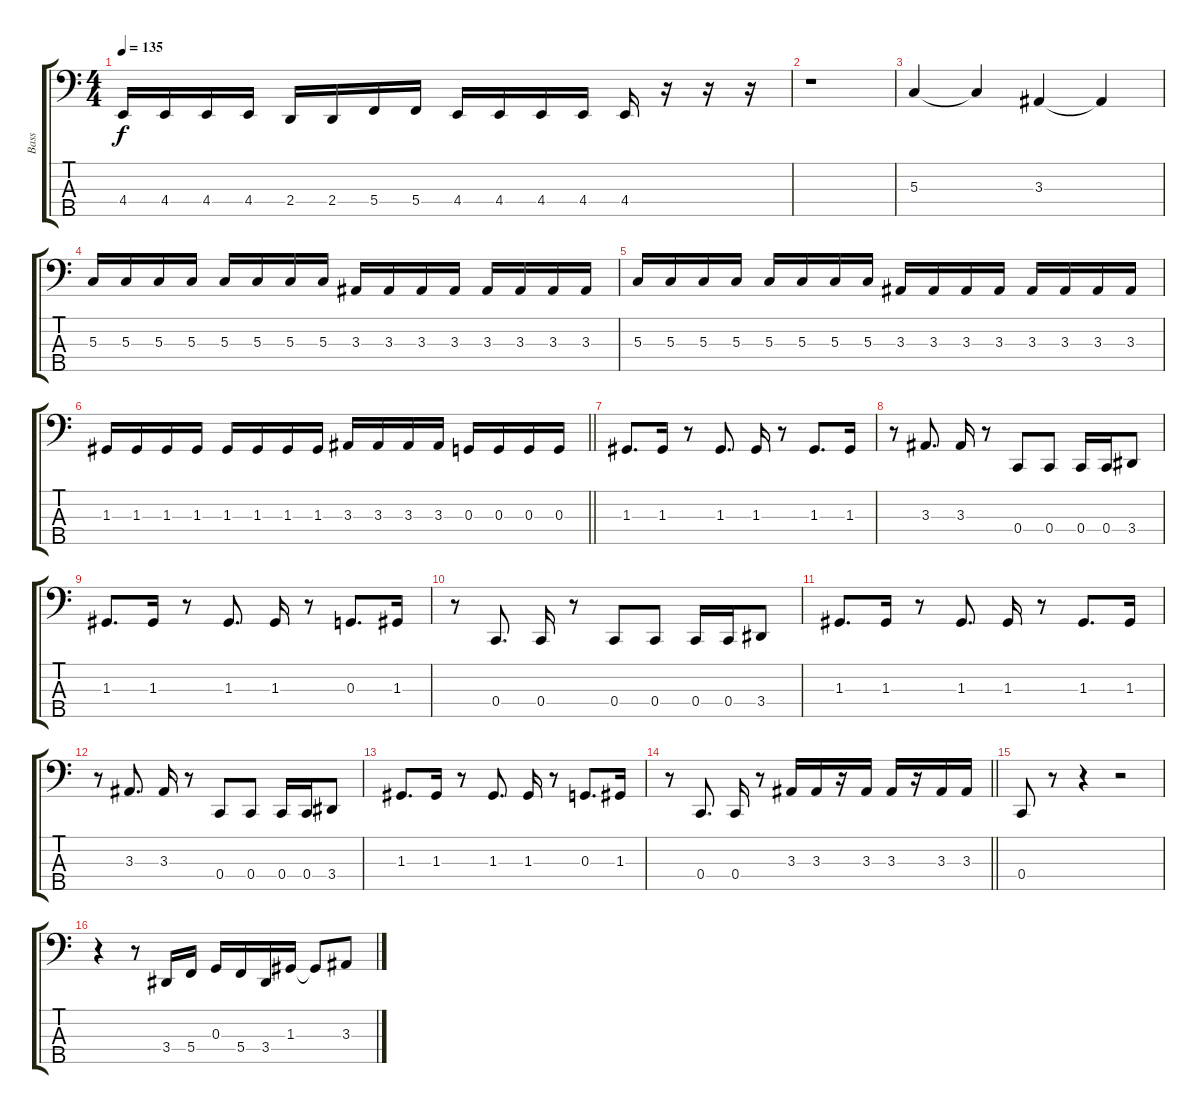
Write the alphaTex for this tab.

\track ("Bass" "Bass") {instrument electricbasspick}
\staff {score tabs}
\tuning (F2 C2 G1 C1 A0) {hide}
\ts (4 4)
\tempo 135
\clef f4
\ks c
4.4.16{dy f} 4.4.16 4.4.16 4.4.16 2.4.16 2.4.16 5.4.16 5.4.16 4.4.16 4.4.16 4.4.16 4.4.16 4.4.16 r.16 r.16 r.16 |
r.1 |
5.3.4 5.3{t}.4 3.3.4 3.3{t}.4 |
5.3.16 5.3.16 5.3.16 5.3.16 5.3.16 5.3.16 5.3.16 5.3.16 3.3.16 3.3.16 3.3.16 3.3.16 3.3.16 3.3.16 3.3.16 3.3.16 |
5.3.16 5.3.16 5.3.16 5.3.16 5.3.16 5.3.16 5.3.16 5.3.16 3.3.16 3.3.16 3.3.16 3.3.16 3.3.16 3.3.16 3.3.16 3.3.16 |
\barLineRight lightlight
1.3.16 1.3.16 1.3.16 1.3.16 1.3.16 1.3.16 1.3.16 1.3.16 3.3.16 3.3.16 3.3.16 3.3.16 0.3.16 0.3.16 0.3.16 0.3.16 |
1.3.8{d} 1.3.16 r.8 1.3.8{d} 1.3.16 r.8 1.3.8{d} 1.3.16 |
r.8 3.3.8{d} 3.3.16 r.8 0.4.8 0.4.8 0.4.16 0.4.16 3.4.8 |
1.3.8{d} 1.3.16 r.8 1.3.8{d} 1.3.16 r.8 0.3.8{d} 1.3.16 |
r.8 0.4.8{d} 0.4.16 r.8 0.4.8 0.4.8 0.4.16 0.4.16 3.4.8 |
1.3.8{d} 1.3.16 r.8 1.3.8{d} 1.3.16 r.8 1.3.8{d} 1.3.16 |
r.8 3.3.8{d} 3.3.16 r.8 0.4.8 0.4.8 0.4.16 0.4.16 3.4.8 |
1.3.8{d} 1.3.16 r.8 1.3.8{d} 1.3.16 r.8 0.3.8{d} 1.3.16 |
\barLineRight lightlight
r.8 0.4.8{d} 0.4.16 r.8 3.3.16 3.3.16 r.16 3.3.16 3.3.16 r.16 3.3.16 3.3.16 |
0.4.8 r.8 r.4 r.2 |
r.4 r.8 3.4.16 5.4.16 0.3.16 5.4.16 3.4.16 1.3.16 1.3{t}.8 3.3.8
